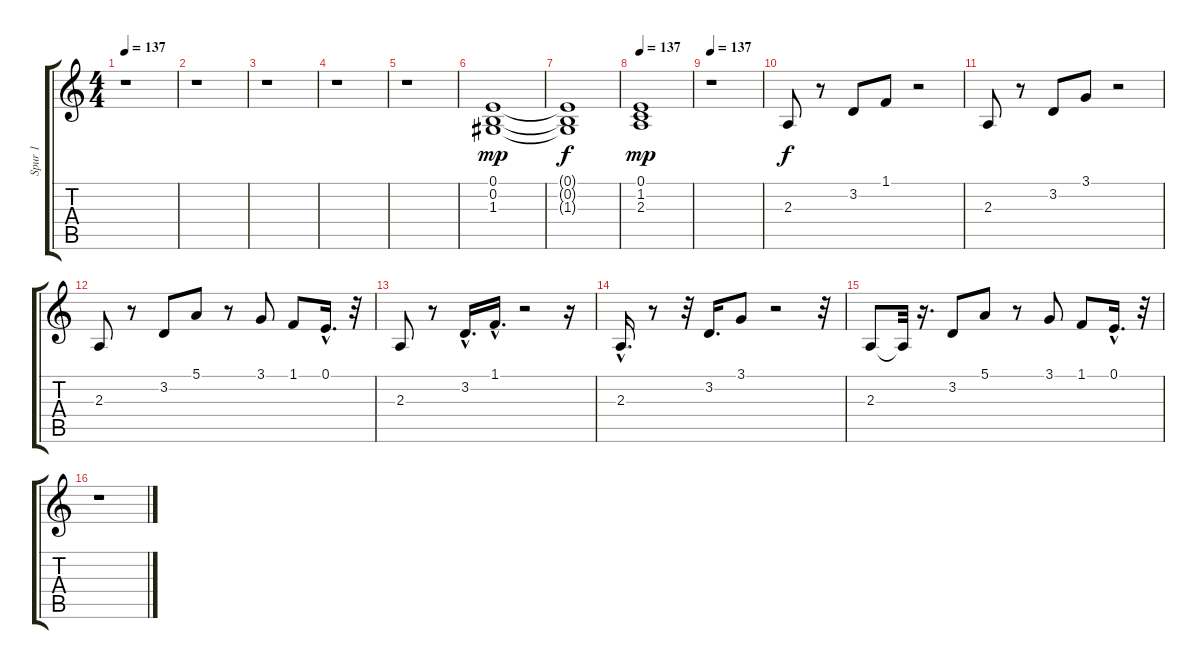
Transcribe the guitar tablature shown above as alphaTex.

\track ("Spur 1" "Spur 1") {instrument pad5bowed}
\staff {score tabs}
\tuning (E4 B3 G3 D3 A2 E2) {hide}
\ts (4 4)
\tempo 137
\clef g2
\ks c
r.1{dy f} |
r.1 |
r.1 |
r.1 |
r.1 |
(0.1 0.2 1.3).1{dy mp} |
(0.1{t} 0.2{t} 1.3{t}).1{dy f} |
\tempo 137
(0.1 1.2 2.3).1{dy mp} |
\tempo 137
r.1 |
2.3.8{dy f} r.8 3.2.8 1.1.8 r.2 |
2.3.8 r.8 3.2.8{volume 16} 3.1.8{volume 16} r.2 |
2.3.8{volume 15} r.8 3.2.8 5.1.8 r.8 3.1.8 1.1.8 0.1{hac}.16{d} r.32 |
2.3.8 r.8 3.2{hac}.16{d} 1.1{hac}.16{d} r.2 r.16 |
2.3{hac}.16{d} r.8 r.32 3.2.16{d} 3.1.8 r.2 r.32 |
2.3.8 2.3{t}.32 r.16{d} 3.2.8 5.1.8 r.8 3.1.8 1.1.8 0.1{hac}.16{d} r.32 |
r.1
